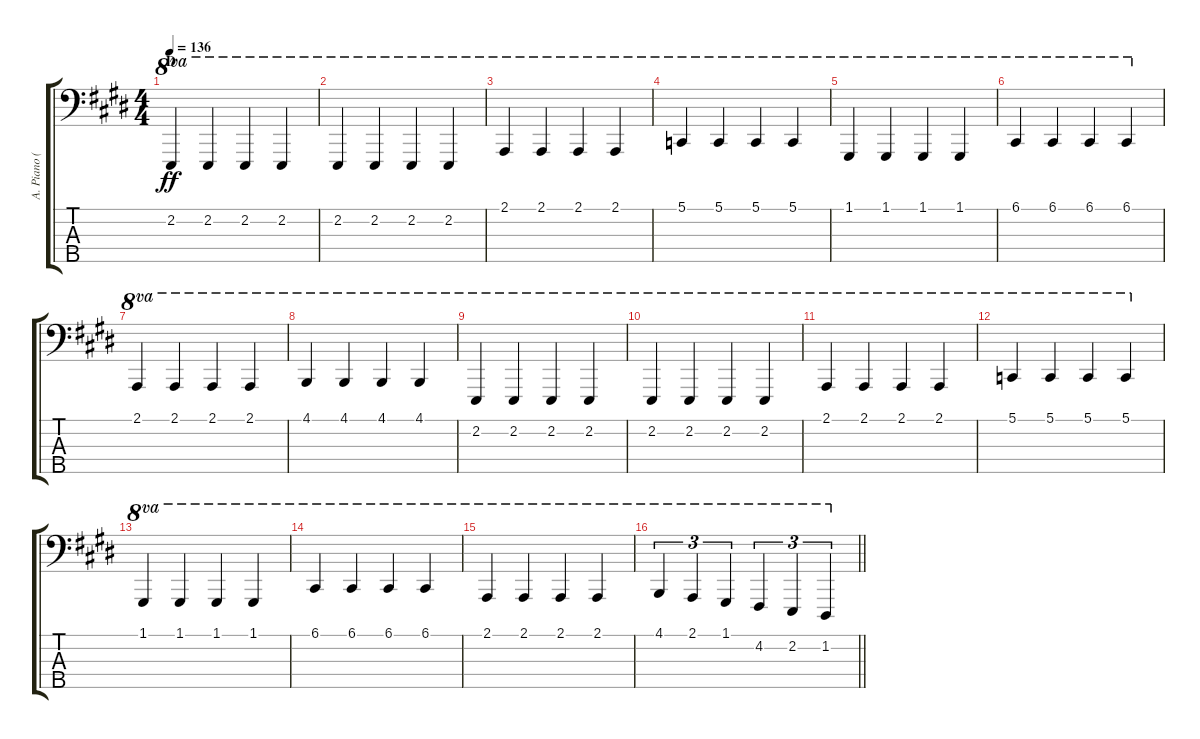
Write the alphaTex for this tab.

\track ("A. Piano (Left Hand)" "A. Piano (") {instrument acousticgrandpiano}
\staff {score tabs}
\tuning (G2 D2 A1 E1 B0) {hide}
\ts (4 4)
\section ("" "D")
\tempo 136
\clef f4
\ks e
2.2.4{ot 8va dy ff} 2.2.4{ot 8va} 2.2.4{ot 8va} 2.2.4{ot 8va} |
2.2.4{ot 8va} 2.2.4{ot 8va} 2.2.4{ot 8va} 2.2.4{ot 8va} |
2.1.4{ot 8va} 2.1.4{ot 8va} 2.1.4{ot 8va} 2.1.4{ot 8va} |
5.1.4{ot 8va} 5.1.4{ot 8va} 5.1.4{ot 8va} 5.1.4{ot 8va} |
1.1.4{ot 8va} 1.1.4{ot 8va} 1.1.4{ot 8va} 1.1.4{ot 8va} |
6.1.4{ot 8va} 6.1.4{ot 8va} 6.1.4{ot 8va} 6.1.4{ot 8va} |
2.1.4{ot 8va} 2.1.4{ot 8va} 2.1.4{ot 8va} 2.1.4{ot 8va} |
4.1.4{ot 8va} 4.1.4{ot 8va} 4.1.4{ot 8va} 4.1.4{ot 8va} |
2.2.4{ot 8va} 2.2.4{ot 8va} 2.2.4{ot 8va} 2.2.4{ot 8va} |
2.2.4{ot 8va} 2.2.4{ot 8va} 2.2.4{ot 8va} 2.2.4{ot 8va} |
2.1.4{ot 8va} 2.1.4{ot 8va} 2.1.4{ot 8va} 2.1.4{ot 8va} |
5.1.4{ot 8va} 5.1.4{ot 8va} 5.1.4{ot 8va} 5.1.4{ot 8va} |
1.1.4{ot 8va} 1.1.4{ot 8va} 1.1.4{ot 8va} 1.1.4{ot 8va} |
6.1.4{ot 8va} 6.1.4{ot 8va} 6.1.4{ot 8va} 6.1.4{ot 8va} |
2.1.4{ot 8va} 2.1.4{ot 8va} 2.1.4{ot 8va} 2.1.4{ot 8va} |
\barLineRight lightlight
4.1.4{tu (3 2) ot 8va} 2.1.4{tu (3 2) ot 8va} 1.1.4{tu (3 2) ot 8va} 4.2.4{tu (3 2) ot 8va} 2.2.4{tu (3 2) ot 8va} 1.2.4{tu (3 2) ot 8va}
